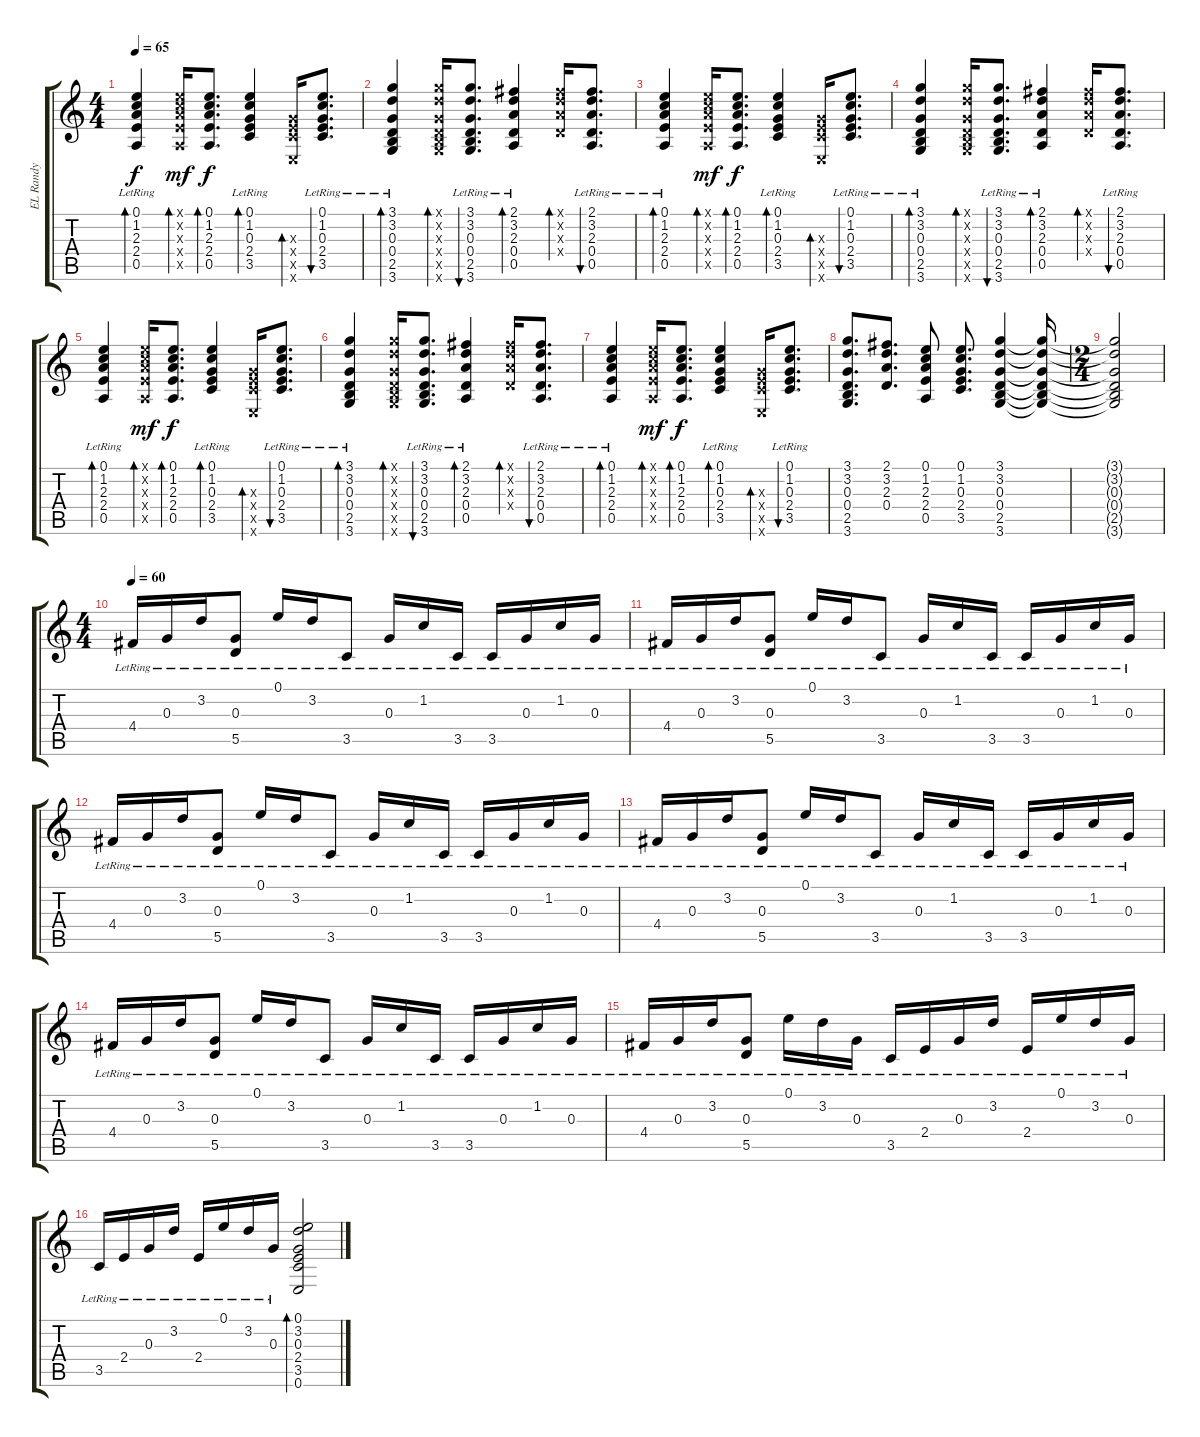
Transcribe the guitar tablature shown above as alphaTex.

\track ("EL Randy" "EL Randy") {instrument acousticguitarsteel}
\staff {score tabs}
\tuning (E4 B3 G3 D3 A2 E2) {hide}
\ts (4 4)
\tempo 65
\clef g2
\ks c
(0.1{lr} 1.2{lr} 2.3{lr} 2.4{lr} 0.5{lr}).4{bd 30 dy f} (0.1{x} 1.2{x} 2.3{x} 2.4{x} 0.5{x}).16{bd 30 dy mf} (0.1 1.2 2.3 2.4 0.5).8{d bd 30 dy f} (0.1{lr} 1.2{lr} 0.3{lr} 2.4{lr} 3.5{lr}).4{bd 30} (0.3{x} 2.4{x} 3.5{x} 0.6{x}).16{bd 30} (0.1{lr} 1.2{lr} 0.3{lr} 2.4{lr} 3.5{lr}).8{d bu 30} |
(3.1{lr} 3.2{lr} 0.3{lr} 0.4{lr} 2.5{lr} 3.6{lr}).4{bd 30} (3.1{x} 3.2{x} 0.3{x} 0.4{x} 2.5{x} 3.6{x}).16{bd 30} (3.1{lr} 3.2{lr} 0.3{lr} 0.4{lr} 2.5{lr} 3.6{lr}).8{d bu 30} (2.1{lr} 3.2{lr} 2.3{lr} 0.4{lr} 0.5{lr}).4{bd 60} (2.1{x} 3.2{x} 2.3{x} 0.4{x}).16{bd 30} (2.1{lr} 3.2{lr} 2.3{lr} 0.4{lr} 0.5{lr}).8{d bu 30} |
(0.1{lr} 1.2{lr} 2.3{lr} 2.4{lr} 0.5{lr}).4{bd 30} (0.1{x} 1.2{x} 2.3{x} 2.4{x} 0.5{x}).16{bd 30 dy mf} (0.1 1.2 2.3 2.4 0.5).8{d bd 30 dy f} (0.1{lr} 1.2{lr} 0.3{lr} 2.4{lr} 3.5{lr}).4{bd 30} (0.3{x} 2.4{x} 3.5{x} 0.6{x}).16{bd 30} (0.1{lr} 1.2{lr} 0.3{lr} 2.4{lr} 3.5{lr}).8{d bu 30} |
(3.1{lr} 3.2{lr} 0.3{lr} 0.4{lr} 2.5{lr} 3.6{lr}).4{bd 30} (3.1{x} 3.2{x} 0.3{x} 0.4{x} 2.5{x} 3.6{x}).16{bd 30} (3.1{lr} 3.2{lr} 0.3{lr} 0.4{lr} 2.5{lr} 3.6{lr}).8{d bu 30} (2.1{lr} 3.2{lr} 2.3{lr} 0.4{lr} 0.5{lr}).4{bd 60} (2.1{x} 3.2{x} 2.3{x} 0.4{x}).16{bd 30} (2.1{lr} 3.2{lr} 2.3{lr} 0.4{lr} 0.5{lr}).8{d bu 30} |
(0.1{lr} 1.2{lr} 2.3{lr} 2.4{lr} 0.5{lr}).4{bd 30} (0.1{x} 1.2{x} 2.3{x} 2.4{x} 0.5{x}).16{bd 30 dy mf} (0.1 1.2 2.3 2.4 0.5).8{d bd 30 dy f} (0.1{lr} 1.2{lr} 0.3{lr} 2.4{lr} 3.5{lr}).4{bd 30} (0.3{x} 2.4{x} 3.5{x} 0.6{x}).16{bd 30} (0.1{lr} 1.2{lr} 0.3{lr} 2.4{lr} 3.5{lr}).8{d bu 30} |
(3.1{lr} 3.2{lr} 0.3{lr} 0.4{lr} 2.5{lr} 3.6{lr}).4{bd 30} (3.1{x} 3.2{x} 0.3{x} 0.4{x} 2.5{x} 3.6{x}).16{bd 30} (3.1{lr} 3.2{lr} 0.3{lr} 0.4{lr} 2.5{lr} 3.6{lr}).8{d bu 30} (2.1{lr} 3.2{lr} 2.3{lr} 0.4{lr} 0.5{lr}).4{bd 60} (2.1{x} 3.2{x} 2.3{x} 0.4{x}).16{bd 30} (2.1{lr} 3.2{lr} 2.3{lr} 0.4{lr} 0.5{lr}).8{d bu 30} |
(0.1{lr} 1.2{lr} 2.3{lr} 2.4{lr} 0.5{lr}).4{bd 30} (0.1{x} 1.2{x} 2.3{x} 2.4{x} 0.5{x}).16{bd 30 dy mf} (0.1 1.2 2.3 2.4 0.5).8{d bd 30 dy f} (0.1{lr} 1.2{lr} 0.3{lr} 2.4{lr} 3.5{lr}).4{bd 30} (0.3{x} 2.4{x} 3.5{x} 0.6{x}).16{bd 30} (0.1{lr} 1.2{lr} 0.3{lr} 2.4{lr} 3.5{lr}).8{d bu 30} |
(3.1 3.2 0.3 0.4 2.5 3.6).8{d} (2.1 3.2 2.3 0.4).8{d} (0.1 1.2 2.3 2.4 0.5).8 (0.1 1.2 0.3 2.4 3.5).8{d} (3.1 3.2 0.3 0.4 2.5 3.6).4 (3.1{t} 3.2{t} 0.3{t} 0.4{t} 2.5{t} 3.6{t}).16 |
\ts (2 4)
(3.1{t} 3.2{t} 0.3{t} 0.4{t} 2.5{t} 3.6{t}).2 |
\ts (4 4)
\tempo 60
4.4{lr}.16 0.3{lr}.16 3.2{lr}.16 (0.3{lr} 5.5{lr}).8 0.1{lr}.16 3.2{lr}.16 3.5{lr}.8 0.3{lr}.16 1.2{lr}.16 3.5{lr}.16 3.5{lr}.16 0.3{lr}.16 1.2{lr}.16 0.3{lr}.16 |
4.4{lr}.16 0.3{lr}.16 3.2{lr}.16 (0.3{lr} 5.5{lr}).8 0.1{lr}.16 3.2{lr}.16 3.5{lr}.8 0.3{lr}.16 1.2{lr}.16 3.5{lr}.16 3.5{lr}.16 0.3{lr}.16 1.2{lr}.16 0.3{lr}.16 |
4.4{lr}.16 0.3{lr}.16 3.2{lr}.16 (0.3{lr} 5.5{lr}).8 0.1{lr}.16 3.2{lr}.16 3.5{lr}.8 0.3{lr}.16 1.2{lr}.16 3.5{lr}.16 3.5{lr}.16 0.3{lr}.16 1.2{lr}.16 0.3{lr}.16 |
4.4{lr}.16 0.3{lr}.16 3.2{lr}.16 (0.3{lr} 5.5{lr}).8 0.1{lr}.16 3.2{lr}.16 3.5{lr}.8 0.3{lr}.16 1.2{lr}.16 3.5{lr}.16 3.5{lr}.16 0.3{lr}.16 1.2{lr}.16 0.3{lr}.16 |
4.4{lr}.16 0.3{lr}.16 3.2{lr}.16 (0.3{lr} 5.5{lr}).8 0.1{lr}.16 3.2{lr}.16 3.5{lr}.8 0.3{lr}.16 1.2{lr}.16 3.5{lr}.16 3.5{lr}.16 0.3{lr}.16 1.2{lr}.16 0.3{lr}.16 |
4.4{lr}.16 0.3{lr}.16 3.2{lr}.16 (0.3{lr} 5.5{lr}).8 0.1{lr}.16 3.2{lr}.16 0.3{lr}.16 3.5{lr}.16 2.4{lr}.16 0.3{lr}.16 3.2{lr}.16 2.4{lr}.16 0.1{lr}.16 3.2{lr}.16 0.3{lr}.16 |
3.5{lr}.16 2.4{lr}.16 0.3{lr}.16 3.2{lr}.16 2.4{lr}.16 0.1{lr}.16 3.2{lr}.16 0.3{lr}.16 (0.1 3.2 0.3 2.4 3.5 0.6).2{bd 60}
